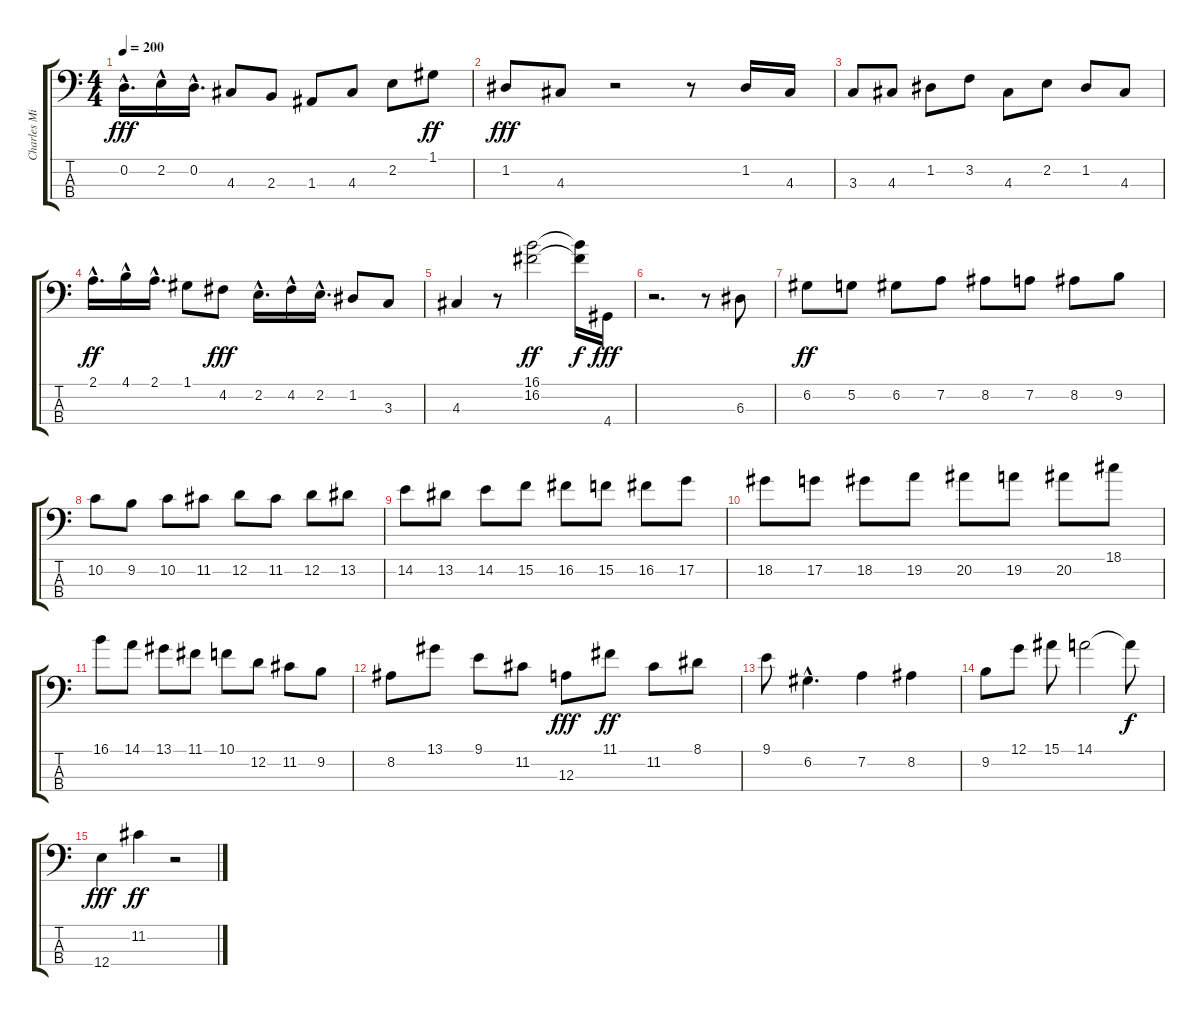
\track ("Charles Mingus" "Charles Mi") {instrument acousticbass}
\staff {score tabs}
\tuning (G2 D2 A1 E1) {hide}
\ts (4 4)
\tempo 200
\clef f4
\ks c
0.2{hac}.16{d dy fff} 2.2{hac}.16 0.2{hac}.16{d} 4.3.8 2.3.8 1.3.8 4.3.8 2.2.8 1.1.8{dy ff} |
1.2.8{dy fff} 4.3.8 r.2 r.8 1.2.16 4.3.16 |
3.3.8 4.3.8 1.2.8 3.2.8 4.3.8 2.2.8 1.2.8 4.3.8 |
2.1{hac}.16{d dy ff} 4.1{hac}.16 2.1{hac}.16{d} 1.1.8 4.2.8{dy fff} 2.2{hac}.16{d} 4.2{hac}.16 2.2{hac}.16{d} 1.2.8 3.3.8 |
4.3.4 r.8 (16.1 16.2).2{dy ff} (16.1{t} 16.2{t}).16{dy f} 4.4.16{dy fff} |
r.2{d} r.8 6.3.8 |
6.2.8{dy ff} 5.2.8 6.2.8 7.2.8 8.2.8 7.2.8 8.2.8 9.2.8 |
10.2.8 9.2.8 10.2.8 11.2.8 12.2.8 11.2.8 12.2.8 13.2.8 |
14.2.8 13.2.8 14.2.8 15.2.8 16.2.8 15.2.8 16.2.8 17.2.8 |
18.2.8 17.2.8 18.2.8 19.2.8 20.2.8 19.2.8 20.2.8 18.1.8 |
16.1.8 14.1.8 13.1.8 11.1.8 10.1.8 12.2.8 11.2.8 9.2.8 |
8.2.8 13.1.8 9.1.8 11.2.8 12.3.8{dy fff} 11.1.8{dy ff} 11.2.8 8.1.8 |
9.1.8 6.2{hac}.4{d} 7.2.4 8.2.4 |
9.2.8 12.1.8 15.1.8 14.1.2 14.1{t}.8{dy f} |
12.4.4{dy fff} 11.2.4{dy ff} r.2
